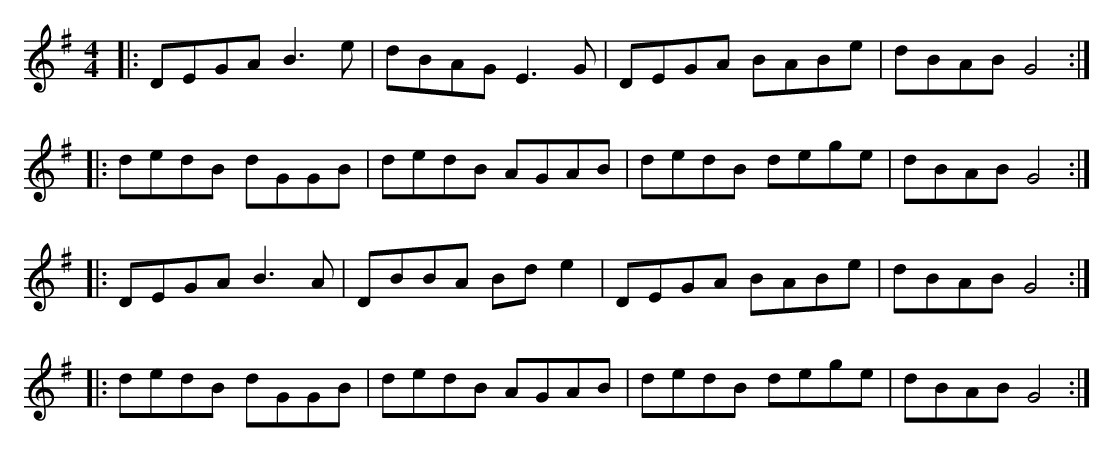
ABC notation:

X:1
M:4/4
K:G
|:DEGA B3e|dBAG E3G|DEGA BABe|dBAB G4:|
|:dedB dGGB|dedB AGAB|dedB dege|dBAB G4:|
|:DEGA B3A|DBBA Bd e2|DEGA BABe|dBAB G4:|
|:dedB dGGB|dedB AGAB|dedB dege|dBAB G4:|
